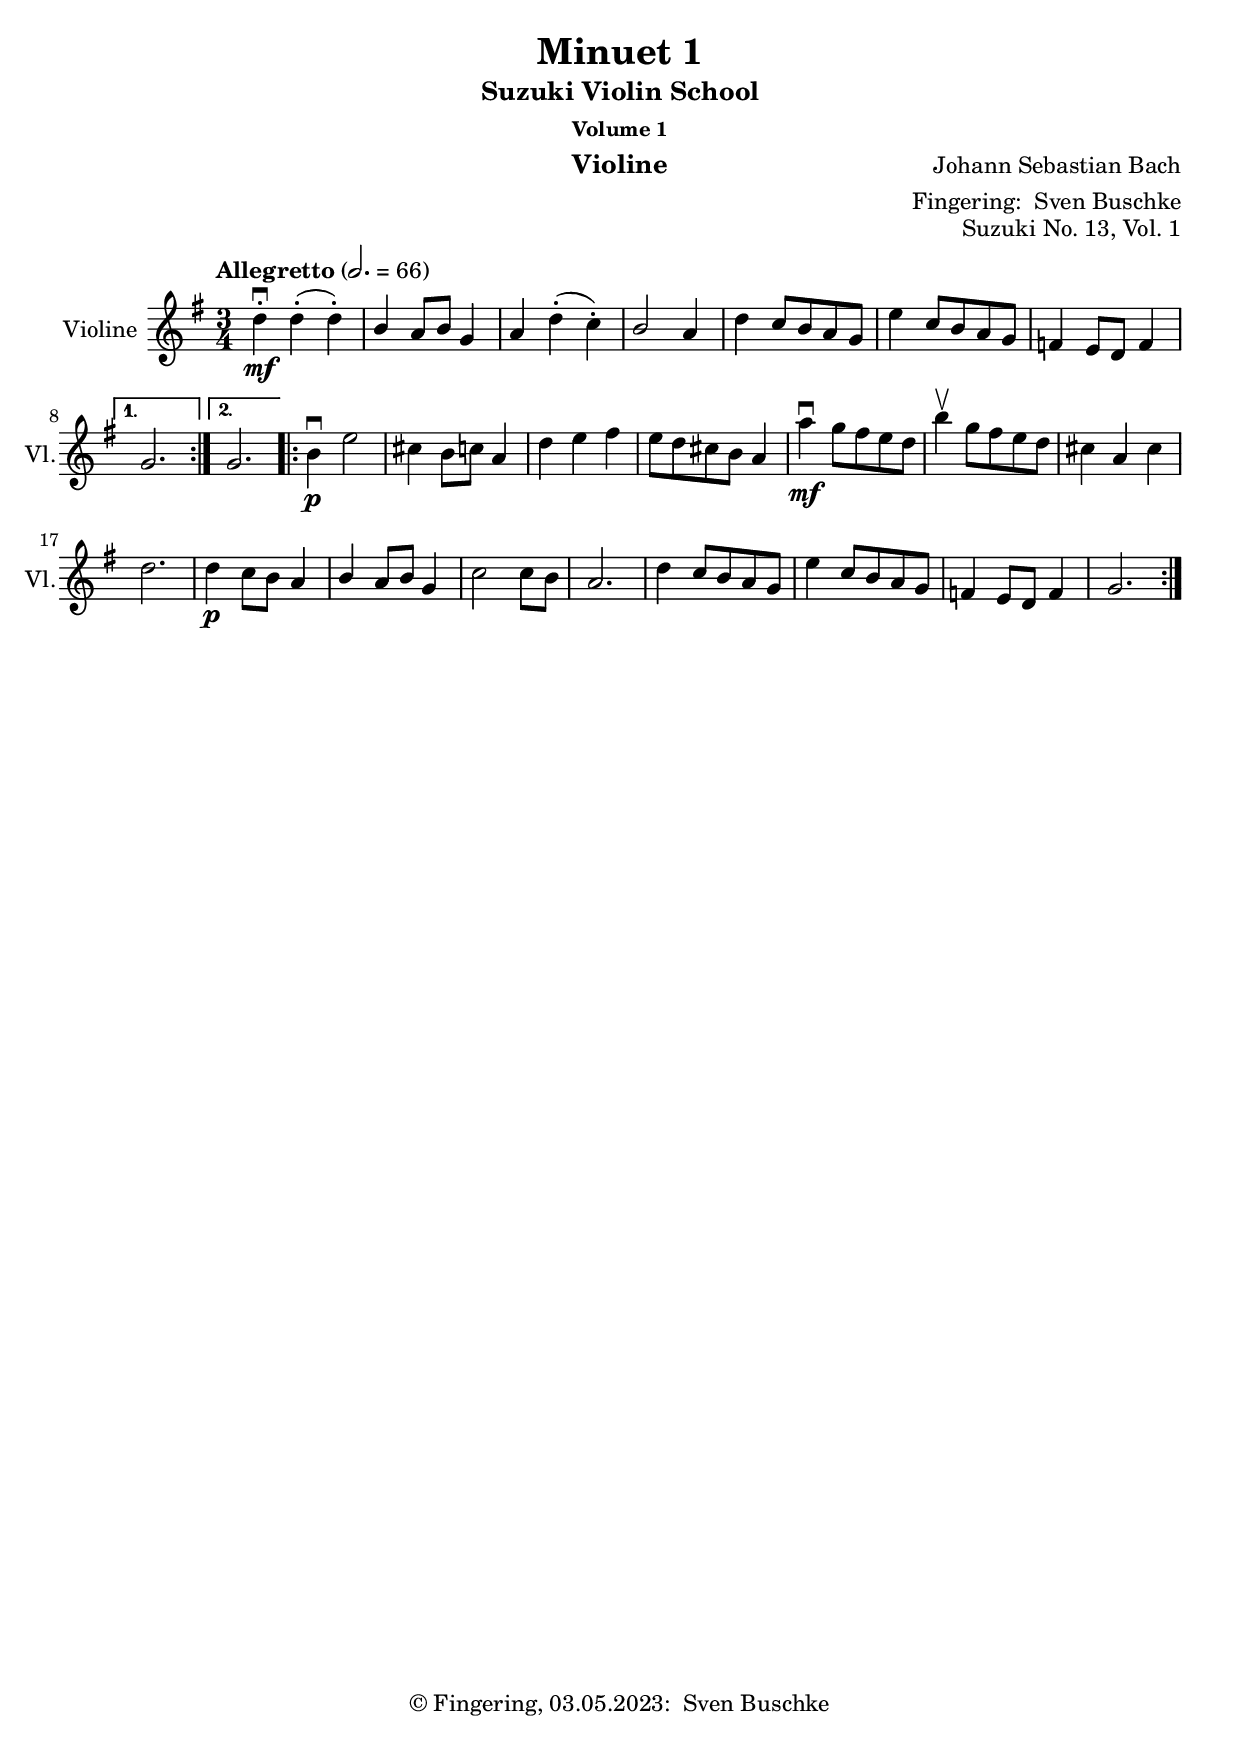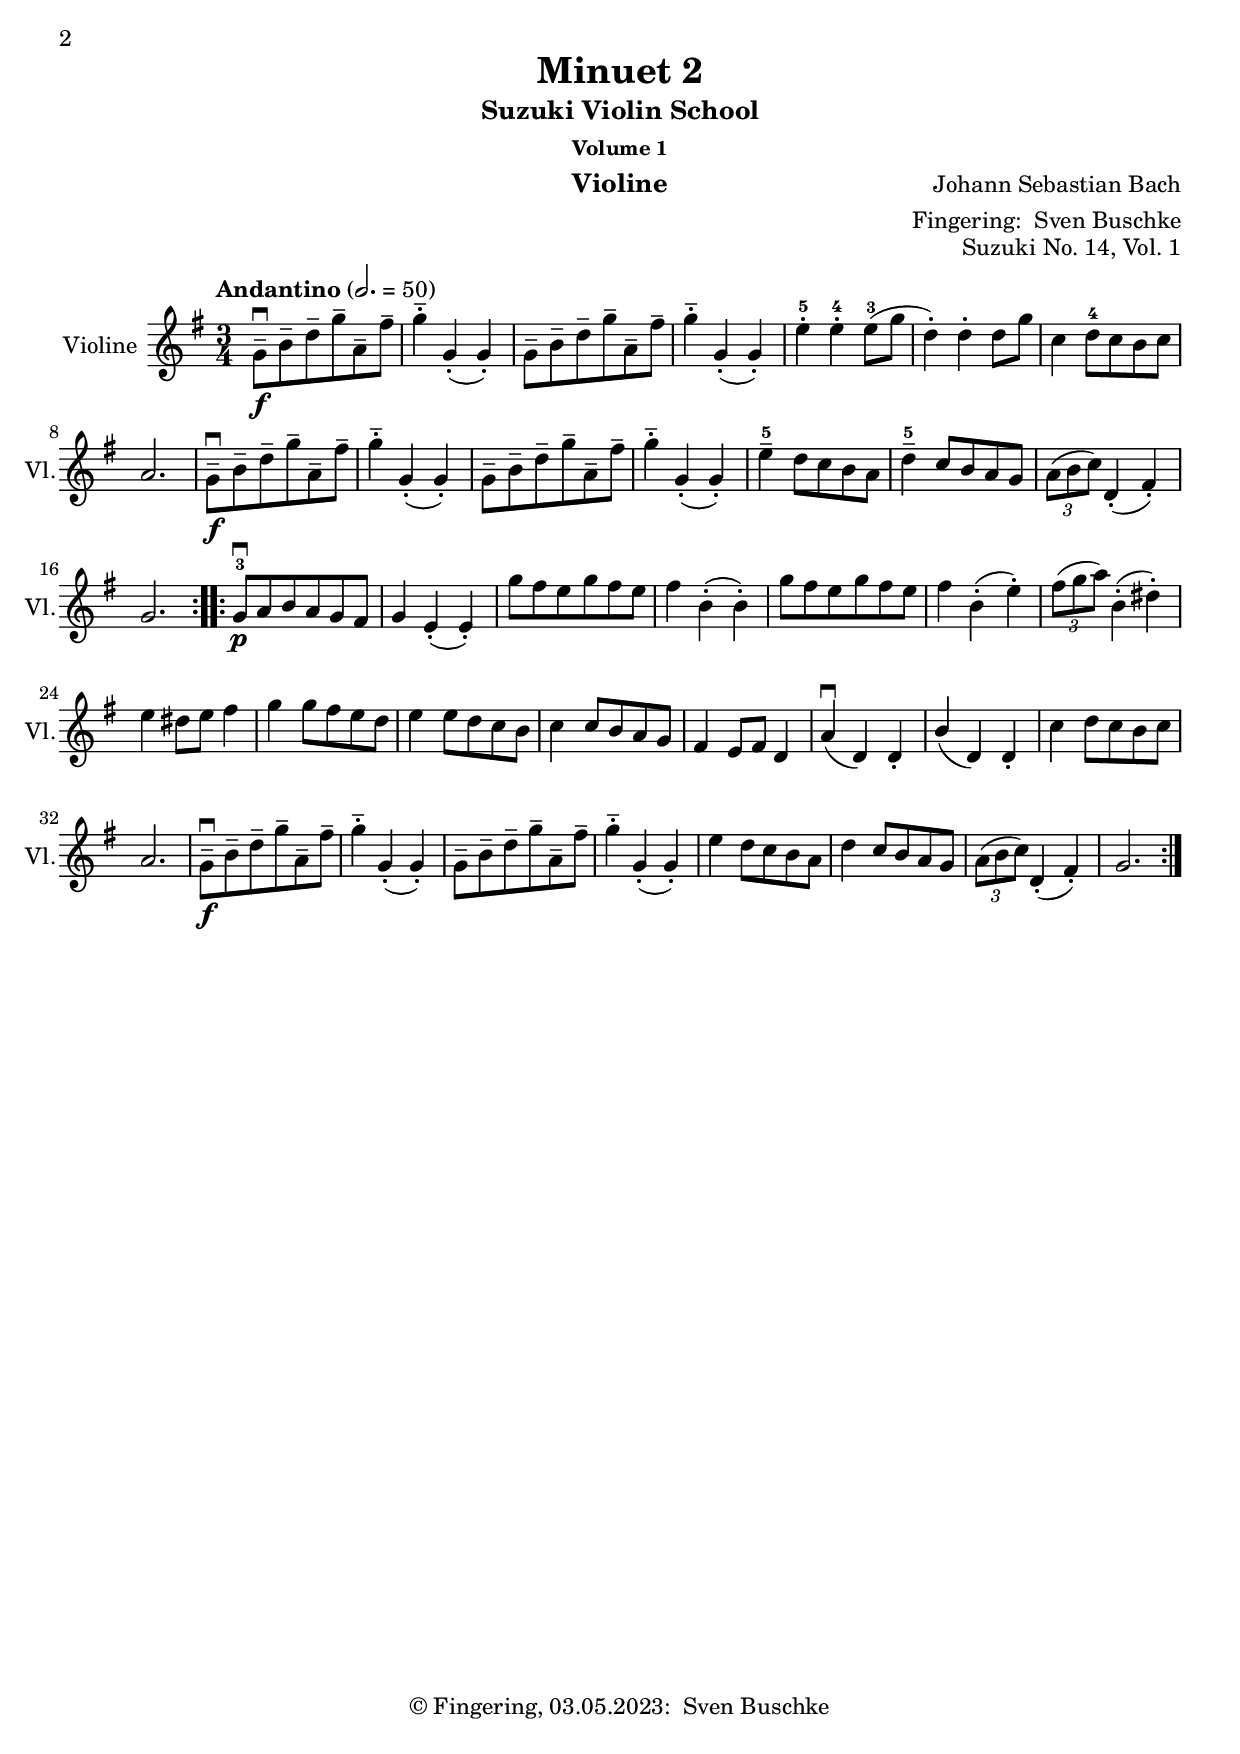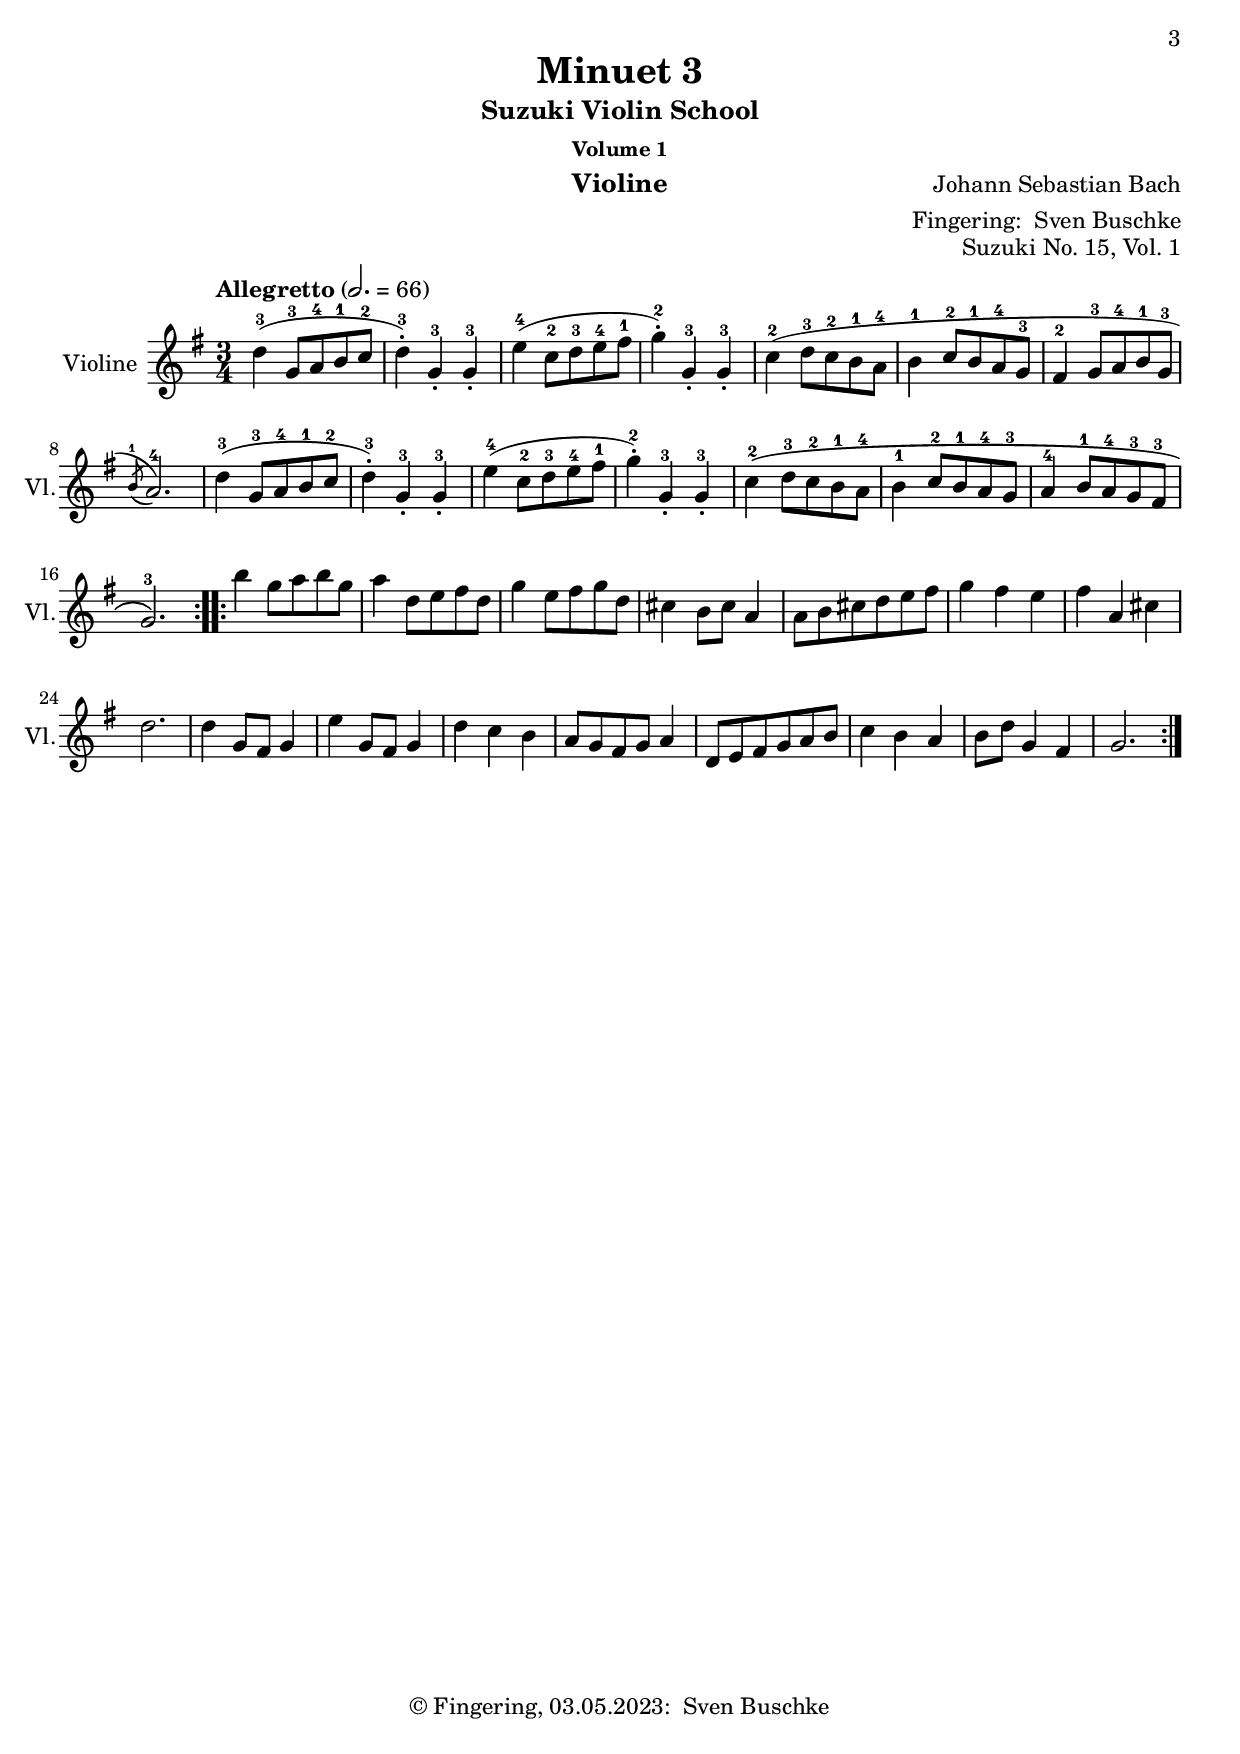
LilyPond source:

\version "2.24.1"
\language "english"

\header {
  dedication = ""
  title = ""
  subtitle = "Suzuki Violin School"
  subsubtitle = "Volume 1"
  instrument = "Violine"
  composer = ""
  arranger = \markup {"Fingering: " \with-url "https://buschke.com" "Sven Buschke"}
  poet = ""
  meter = ""
  piece = ""
  opus = "No. 1"
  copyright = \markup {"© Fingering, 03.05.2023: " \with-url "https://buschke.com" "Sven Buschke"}
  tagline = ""
}

\paper {
  #(set-paper-size "a4")
}

\layout {
  \context {
    \Voice
    \consists "Melody_engraver"
    \override Stem #'neutral-direction = #'()
  }
}

global = {
  \key c \major
  \time 4/4
  \tempo "Andante" 4=100
}

%%%%%%%%%%%%%%%%%%%%%%%%%%%%%%%%%%%%%%%%%%%%%%%%%%%%%%%%%%%%%%%%%%%%%%%%%%%%%%%%
% Nummer  /
%%%%%%%%%%%%%%%%%%%%%%%%%%%%%%%%%%%%%%%%%%%%%%%%%%%%%%%%%%%%%%%%%%%%%%%%%%%%%%%%

global = {
  \key c \major
  \numericTimeSignature
  \time 4/4
  \tempo "Andante" 4=100
}

scoreAViolin = \relative c'' {
  \global
  % Music follows here.

}

\bookpart {
\header {
  title = ""
  composer = ""
  poet = ""
  meter = ""
  piece = ""
  opus = "Suzuki No. , Vol. 1"
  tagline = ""
}
  \score {
    \new Staff \with {
      instrumentName = "Violine"
      shortInstrumentName = "Vl."
      midiInstrument = "violin"
    } \scoreAViolin
    \layout { }
    \midi { }
  }
}

%%%%%%%%%%%%%%%%%%%%%%%%%%%%%%%%%%%%%%%%%%%%%%%%%%%%%%%%%%%%%%%%%%%%%%%%%%%%%%%%
% Nummer  /
%%%%%%%%%%%%%%%%%%%%%%%%%%%%%%%%%%%%%%%%%%%%%%%%%%%%%%%%%%%%%%%%%%%%%%%%%%%%%%%%

global = {
  \key c \major
  \numericTimeSignature
  \time 4/4
  \tempo "Andante" 4=100
}

scoreBViolin = \relative c'' {
  \global
  % Music follows here.

}

\bookpart {
\header {
  title = ""
  composer = ""
  poet = ""
  meter = ""
  piece = ""
  opus = "Suzuki No. , Vol. 1"
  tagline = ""
}
  \score {
    \new Staff \with {
      instrumentName = "Violine"
      shortInstrumentName = "Vl."
      midiInstrument = "violin"
    } \scoreBViolin
    \layout { }
    \midi { }
  }
}

%%%%%%%%%%%%%%%%%%%%%%%%%%%%%%%%%%%%%%%%%%%%%%%%%%%%%%%%%%%%%%%%%%%%%%%%%%%%%%%%
% Nummer  /
%%%%%%%%%%%%%%%%%%%%%%%%%%%%%%%%%%%%%%%%%%%%%%%%%%%%%%%%%%%%%%%%%%%%%%%%%%%%%%%%

global = {
  \key c \major
  \numericTimeSignature
  \time 4/4
  \tempo "Andante" 4=100
}

scoreCViolin = \relative c'' {
  \global
  % Music follows here.

}

\bookpart {
\header {
  title = ""
  composer = ""
  poet = ""
  meter = ""
  piece = ""
  opus = "Suzuki No. , Vol. 1"
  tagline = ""
}
  \score {
    \new Staff \with {
      instrumentName = "Violine"
      shortInstrumentName = "Vl."
      midiInstrument = "violin"
    } \scoreCViolin
    \layout { }
    \midi { }
  }
}

%%%%%%%%%%%%%%%%%%%%%%%%%%%%%%%%%%%%%%%%%%%%%%%%%%%%%%%%%%%%%%%%%%%%%%%%%%%%%%%%
% Nummer  /
%%%%%%%%%%%%%%%%%%%%%%%%%%%%%%%%%%%%%%%%%%%%%%%%%%%%%%%%%%%%%%%%%%%%%%%%%%%%%%%%

global = {
  \key c \major
  \numericTimeSignature
  \time 4/4
  \tempo "Andante" 4=100
}

scoreDViolin = \relative c'' {
  \global
  % Music follows here.

}

\bookpart {
\header {
  title = ""
  composer = ""
  poet = ""
  meter = ""
  piece = ""
  opus = "Suzuki No. , Vol. 1"
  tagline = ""
}
  \score {
    \new Staff \with {
      instrumentName = "Violine"
      shortInstrumentName = "Vl."
      midiInstrument = "violin"
    } \scoreDViolin
    \layout { }
    \midi { }
  }
}

%%%%%%%%%%%%%%%%%%%%%%%%%%%%%%%%%%%%%%%%%%%%%%%%%%%%%%%%%%%%%%%%%%%%%%%%%%%%%%%%
% Nummer  /
%%%%%%%%%%%%%%%%%%%%%%%%%%%%%%%%%%%%%%%%%%%%%%%%%%%%%%%%%%%%%%%%%%%%%%%%%%%%%%%%

global = {
  \key c \major
  \numericTimeSignature
  \time 4/4
  \tempo "Andante" 4=100
}

scoreEViolin = \relative c'' {
  \global
  % Music follows here.

}

\bookpart {
\header {
  title = ""
  composer = ""
  poet = ""
  meter = ""
  piece = ""
  opus = "Suzuki No. , Vol. 1"
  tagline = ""
}
  \score {
    \new Staff \with {
      instrumentName = "Violine"
      shortInstrumentName = "Vl."
      midiInstrument = "violin"
    } \scoreEViolin
    \layout { }
    \midi { }
  }
}

%%%%%%%%%%%%%%%%%%%%%%%%%%%%%%%%%%%%%%%%%%%%%%%%%%%%%%%%%%%%%%%%%%%%%%%%%%%%%%%%
% Nummer  /
%%%%%%%%%%%%%%%%%%%%%%%%%%%%%%%%%%%%%%%%%%%%%%%%%%%%%%%%%%%%%%%%%%%%%%%%%%%%%%%%

global = {
  \key c \major
  \numericTimeSignature
  \time 4/4
  \tempo "Andante" 4=100
}

scoreFViolin = \relative c'' {
  \global
  % Music follows here.

}

\bookpart {
\header {
  title = ""
  composer = ""
  poet = ""
  meter = ""
  piece = ""
  opus = "Suzuki No. , Vol. 1"
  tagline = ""
}
  \score {
    \new Staff \with {
      instrumentName = "Violine"
      shortInstrumentName = "Vl."
      midiInstrument = "violin"
    } \scoreFViolin
    \layout { }
    \midi { }
  }
}

%%%%%%%%%%%%%%%%%%%%%%%%%%%%%%%%%%%%%%%%%%%%%%%%%%%%%%%%%%%%%%%%%%%%%%%%%%%%%%%%
% Nummer  /
%%%%%%%%%%%%%%%%%%%%%%%%%%%%%%%%%%%%%%%%%%%%%%%%%%%%%%%%%%%%%%%%%%%%%%%%%%%%%%%%

global = {
  \key c \major
  \numericTimeSignature
  \time 4/4
  \tempo "Andante" 4=100
}

scoreGViolin = \relative c'' {
  \global
  % Music follows here.

}

\bookpart {
\header {
  title = ""
  composer = ""
  poet = ""
  meter = ""
  piece = ""
  opus = "Suzuki No. , Vol. 1"
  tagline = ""
}
  \score {
    \new Staff \with {
      instrumentName = "Violine"
      shortInstrumentName = "Vl."
      midiInstrument = "violin"
    } \scoreGViolin
    \layout { }
    \midi { }
  }
}

%%%%%%%%%%%%%%%%%%%%%%%%%%%%%%%%%%%%%%%%%%%%%%%%%%%%%%%%%%%%%%%%%%%%%%%%%%%%%%%%
% Nummer  /
%%%%%%%%%%%%%%%%%%%%%%%%%%%%%%%%%%%%%%%%%%%%%%%%%%%%%%%%%%%%%%%%%%%%%%%%%%%%%%%%

global = {
  \key c \major
  \numericTimeSignature
  \time 4/4
  \tempo "Andante" 4=100
}

scoreHViolin = \relative c'' {
  \global
  % Music follows here.

}

\bookpart {
\header {
  title = ""
  composer = ""
  poet = ""
  meter = ""
  piece = ""
  opus = "Suzuki No. , Vol. 1"
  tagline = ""
}
  \score {
    \new Staff \with {
      instrumentName = "Violine"
      shortInstrumentName = "Vl."
      midiInstrument = "violin"
    } \scoreHViolin
    \layout { }
    \midi { }
  }
}

%%%%%%%%%%%%%%%%%%%%%%%%%%%%%%%%%%%%%%%%%%%%%%%%%%%%%%%%%%%%%%%%%%%%%%%%%%%%%%%%
% Nummer  /
%%%%%%%%%%%%%%%%%%%%%%%%%%%%%%%%%%%%%%%%%%%%%%%%%%%%%%%%%%%%%%%%%%%%%%%%%%%%%%%%

global = {
  \key c \major
  \numericTimeSignature
  \time 4/4
  \tempo "Andante" 4=100
}

scoreIViolin = \relative c'' {
  \global
  % Music follows here.

}

\bookpart {
\header {
  title = ""
  composer = ""
  poet = ""
  meter = ""
  piece = ""
  opus = "Suzuki No. , Vol. 1"
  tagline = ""
}
  \score {
    \new Staff \with {
      instrumentName = "Violine"
      shortInstrumentName = "Vl."
      midiInstrument = "violin"
    } \scoreIViolin
    \layout { }
    \midi { }
  }
}

%%%%%%%%%%%%%%%%%%%%%%%%%%%%%%%%%%%%%%%%%%%%%%%%%%%%%%%%%%%%%%%%%%%%%%%%%%%%%%%%
% Nummer  /
%%%%%%%%%%%%%%%%%%%%%%%%%%%%%%%%%%%%%%%%%%%%%%%%%%%%%%%%%%%%%%%%%%%%%%%%%%%%%%%%

global = {
  \key c \major
  \numericTimeSignature
  \time 4/4
  \tempo "Andante" 4=100
}

scoreJViolin = \relative c'' {
  \global
  % Music follows here.

}

\bookpart {
\header {
  title = ""
  composer = ""
  poet = ""
  meter = ""
  piece = ""
  opus = "Suzuki No. , Vol. 1"
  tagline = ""
}
  \score {
    \new Staff \with {
      instrumentName = "Violine"
      shortInstrumentName = "Vl."
      midiInstrument = "violin"
    } \scoreJViolin
    \layout { }
    \midi { }
  }
}

%%%%%%%%%%%%%%%%%%%%%%%%%%%%%%%%%%%%%%%%%%%%%%%%%%%%%%%%%%%%%%%%%%%%%%%%%%%%%%%%
% Nummer  /
%%%%%%%%%%%%%%%%%%%%%%%%%%%%%%%%%%%%%%%%%%%%%%%%%%%%%%%%%%%%%%%%%%%%%%%%%%%%%%%%

global = {
  \key c \major
  \numericTimeSignature
  \time 4/4
  \tempo "Andante" 4=100
}

scoreKViolin = \relative c'' {
  \global
  % Music follows here.

}

\bookpart {
\header {
  title = ""
  composer = ""
  poet = ""
  meter = ""
  piece = ""
  opus = "Suzuki No. , Vol. 1"
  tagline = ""
}
  \score {
    \new Staff \with {
      instrumentName = "Violine"
      shortInstrumentName = "Vl."
      midiInstrument = "violin"
    } \scoreKViolin
    \layout { }
    \midi { }
  }
}

%%%%%%%%%%%%%%%%%%%%%%%%%%%%%%%%%%%%%%%%%%%%%%%%%%%%%%%%%%%%%%%%%%%%%%%%%%%%%%%%
% Nummer  /
%%%%%%%%%%%%%%%%%%%%%%%%%%%%%%%%%%%%%%%%%%%%%%%%%%%%%%%%%%%%%%%%%%%%%%%%%%%%%%%%

global = {
  \key c \major
  \numericTimeSignature
  \time 4/4
  \tempo "Andante" 4=100
}

scoreLViolin = \relative c'' {
  \global
  % Music follows here.

}

\bookpart {
\header {
  title = ""
  composer = ""
  poet = ""
  meter = ""
  piece = ""
  opus = "Suzuki No. , Vol. 1"
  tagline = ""
}
  \score {
    \new Staff \with {
      instrumentName = "Violine"
      shortInstrumentName = "Vl."
      midiInstrument = "violin"
    } \scoreLViolin
    \layout { }
    \midi { }
  }
}

%%%%%%%%%%%%%%%%%%%%%%%%%%%%%%%%%%%%%%%%%%%%%%%%%%%%%%%%%%%%%%%%%%%%%%%%%%%%%%%%
% Nummer 13 / M
%%%%%%%%%%%%%%%%%%%%%%%%%%%%%%%%%%%%%%%%%%%%%%%%%%%%%%%%%%%%%%%%%%%%%%%%%%%%%%%%

globalM = {
  \key g \major
%  \numericTimeSignature
  \time 3/4
  \tempo "Allegretto" 2.=66
}

scoreMViolin = \relative c'' {
  \globalM
  % Music follows here.
  \repeat volta 2 {
  d4\mf-.\downbow d-.(d-.) b a8 b g4 a d-.(c-.) b2 a4
  d c8 b a g e'4 c8 b a g f4 e8 d f4
  } \alternative { { g2. } { g2. } }
  \repeat volta 2 {
  b4\p\downbow e2 cs4 b8 c a4 d e fs e8 d cs b a4
  a'\downbow\mf g8 fs e d b'4\upbow g8 fs e d cs4 a cs d2.
  d4\p c8 b a4 b a8 b g4 c2 8 b a2.
  d4 c8 b a g e'4 c8 b a g f4 e8 d f4 g2.
  }
}

\bookpart {
\header {
  title = "Minuet 1"
  composer = "Johann Sebastian Bach"
  poet = ""
  meter = ""
  piece = ""
  opus = "Suzuki No. 13, Vol. 1"
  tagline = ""
}
  \score {
    \new Staff \with {
      instrumentName = "Violine"
      shortInstrumentName = "Vl."
      midiInstrument = "violin"
    } \scoreMViolin
    \layout { }
    \midi { }
  }
}

%%%%%%%%%%%%%%%%%%%%%%%%%%%%%%%%%%%%%%%%%%%%%%%%%%%%%%%%%%%%%%%%%%%%%%%%%%%%%%%%
% Nummer 14 / N
%%%%%%%%%%%%%%%%%%%%%%%%%%%%%%%%%%%%%%%%%%%%%%%%%%%%%%%%%%%%%%%%%%%%%%%%%%%%%%%%

globalN = {
  \key g \major
  %\numericTimeSignature
  \time 3/4
  \tempo "Andantino" 2.=50
}

scoreNViolin = \relative c'' {
  \globalN
  % Music follows here.
  \repeat volta 2 {
  g8--\f\downbow b-- d-- g-- a,-- fs'-- g4-.-- g,-.(g-.)
  g8-- b-- d-- g-- a,-- fs'-- g4-.-- g,-.(g-.)
  e'-.-5 e-.-4 e8-3(g d4-.) d-. d8 g c,4 d8-4 c b c a2.
  g8--\f\downbow b-- d-- g-- a,-- fs'-- g4-.-- g,-.(g-.)
  g8-- b-- d-- g-- a,-- fs'-- g4-.-- g,-.(g-.)
  e'---5 d8 c b a d4---5 c8 b a g \tuplet 3/2 {a8(b c)} d,4-.(fs-.) g2.
  }
  \repeat volta 2 {
    g8-3\p\downbow a b a g fs g4 e-.(e-.)
    g'8 fs e g fs e fs4 b,-.(b-.) g'8 fs e g fs e fs4 b,-.(e-.) \tuplet 3/2 {fs8(g a)} b,4-.(ds-.) e ds8 e fs4
  g g8 fs e d e4 e8 d c b c4 c8 b a g fs4 e8 fs d4 a'\downbow(d,) d-. b'(d,) d-. c' d8 c b c a2.
  g8--\f\downbow b-- d-- g-- a,-- fs'-- g4-.-- g,-.(g-.)
  g8-- b-- d-- g-- a,-- fs'-- g4-.-- g,-.(g-.)
  e' d8 c b a d4 c8 b a g \tuplet 3/2 {a(b c)} d,4-.( fs-.) g2.
  }
}

\bookpart {
\header {
  title = "Minuet 2"
  composer = "Johann Sebastian Bach"
  poet = ""
  meter = ""
  piece = ""
  opus = "Suzuki No. 14, Vol. 1"
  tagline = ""
}
  \score {
    \new Staff \with {
      instrumentName = "Violine"
      shortInstrumentName = "Vl."
      midiInstrument = "violin"
    } \scoreNViolin
    \layout { }
    \midi { }
  }
}

%%%%%%%%%%%%%%%%%%%%%%%%%%%%%%%%%%%%%%%%%%%%%%%%%%%%%%%%%%%%%%%%%%%%%%%%%%%%%%%%
% Nummer 15 / O
%%%%%%%%%%%%%%%%%%%%%%%%%%%%%%%%%%%%%%%%%%%%%%%%%%%%%%%%%%%%%%%%%%%%%%%%%%%%%%%%

globalO = {
  \key g \major
  \time 3/4
  \tempo "Allegretto" 2. = 66
%  \key c \major
%  \time 4/4
%  \tempo "Andante" 4=100
}

scoreOViolin = \relative c'' {
  \globalO
  % Music follows here.
        \repeat volta 2 {
        d4-3( g,8-3 a-4 b-1 c-2 d4-.-3) g,-.-3 g-.-3
        e'-4( c8-2 d-3 e-4 fs-1 g4-.-2) g,-.-3 g-.-3 c-2( d8-3 c-2 b-1 a-4 b4-1 c8-2 b-1 a-4 g-3
        fs4-2 g8-3 a-4 b-1 g-3 \acciaccatura b-1 a2.-4)
        d4-3( g,8-3 a-4 b-1 c-2 d4-.-3) g,-.-3 g-.-3 e'-4( c8-2 d-3 e-4 fs-1 g4-.-2) g,-.-3 g-.-3
        c-2\( d8-3 c-2 b-1 a-4 b4-1 c8-2 b-1 a-4 g-3 a4-4 b8-1 a-4 g-3 fs-3 g2.-3\)
        }
        \repeat volta 2 {
        b'4 g8 a b g a4 d,8 e fs d g4 e8 fs g d
        cs4 b8 cs a4 a8 b cs d e fs g4 fs e fs a, cs d2. d4 g,8 fs g4 e'4 g,8 fs g4 d' c b a8 g fs g a4 d,8 e fs g a b c4 b a b8 d g,4 fs g2.
        }
}

\bookpart {
\header {
  title = "Minuet 3"
  composer = "Johann Sebastian Bach"
  poet = ""
  meter = ""
  piece = ""
  opus = "Suzuki No. 15, Vol. 1"
}
  \score {
    \new Staff \with {
      instrumentName = "Violine"
      shortInstrumentName = "Vl."
      midiInstrument = "violin"
    } \scoreOViolin
    \layout { }
    \midi { }
  }
}

%%%%%%%%%%%%%%%%%%%%%%%%%%%%%%%%%%%%%%%%%%%%%%%%%%%%%%%%%%%%%%%%%%%%%%%%%%%%%%%%
% Nummer 16 / P
%%%%%%%%%%%%%%%%%%%%%%%%%%%%%%%%%%%%%%%%%%%%%%%%%%%%%%%%%%%%%%%%%%%%%%%%%%%%%%%%

globalP = {
  \key c \major
  \numericTimeSignature
  \time 4/4
  \tempo "Andante" 4=100
}

scorePViolin = \relative c'' {
  \globalP
  % Music follows here.
c
}

\bookpart {
\header {
  title = "The Happy Farmer"
  composer = "Robert Schumann"
  poet = ""
  meter = ""
  piece = ""
  opus = "Suzuki No. 16, Vol. 1"
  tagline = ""
}
  \score {
    \new Staff \with {
      instrumentName = "Violine"
      shortInstrumentName = "Vl."
      midiInstrument = "violin"
    } \scorePViolin
    \layout { }
    \midi { }
  }
}

%%%%%%%%%%%%%%%%%%%%%%%%%%%%%%%%%%%%%%%%%%%%%%%%%%%%%%%%%%%%%%%%%%%%%%%%%%%%%%%%
% Nummer 17 / Q
%%%%%%%%%%%%%%%%%%%%%%%%%%%%%%%%%%%%%%%%%%%%%%%%%%%%%%%%%%%%%%%%%%%%%%%%%%%%%%%%

globalQ = {
  \key c \major
  \numericTimeSignature
  \time 4/4
  \tempo "Andante" 4=100
}

scoreQViolin = \relative c'' {
  \global
  % Music follows here.
c
}

\bookpart {
\header {
  title = "Gavotte"
  composer = "F.J. Gossec"
  poet = ""
  meter = ""
  piece = ""
  opus = "Suzuki No. 17, Vol. 1"
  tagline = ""
}
  \score {
    \new Staff \with {
      instrumentName = "Violine"
      shortInstrumentName = "Vl."
      midiInstrument = "violin"
    } \scoreQViolin
    \layout { }
    \midi { }
  }
}
